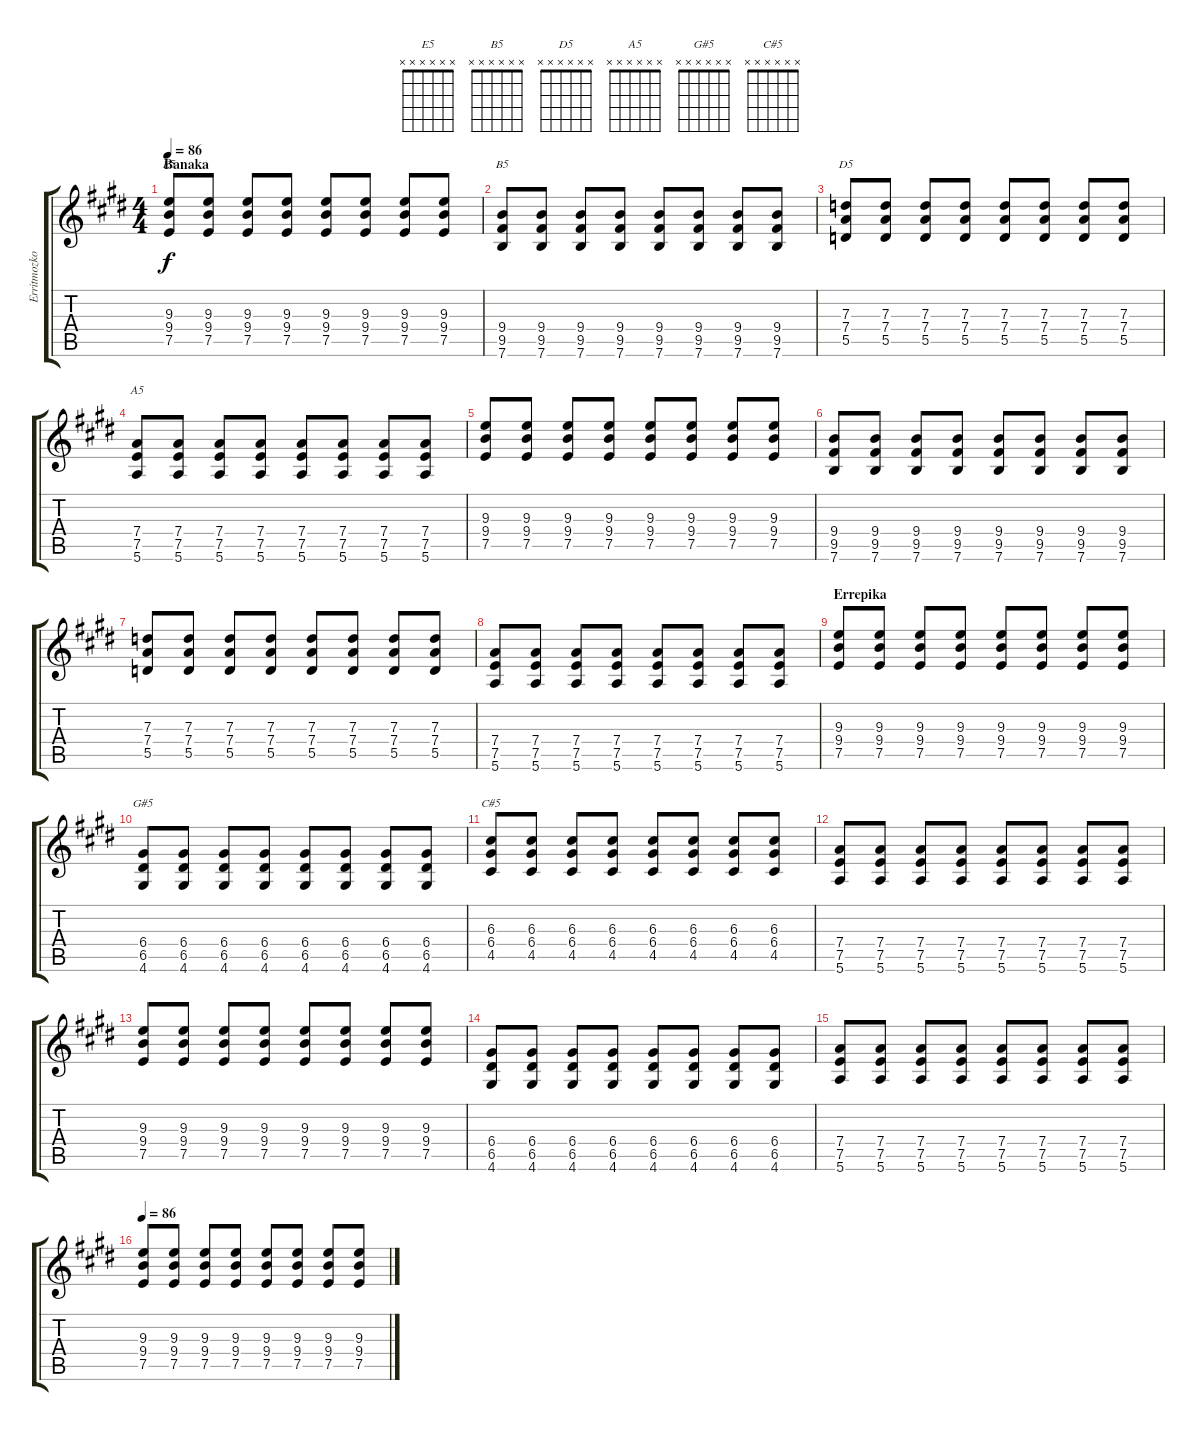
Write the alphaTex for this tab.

\track ("Erritmozko Gitarra 2" "Erritmozko") {instrument distortionguitar}
\staff {score tabs}
\tuning (E4 B3 G3 D3 A2 E2) {hide}
\chord ("E5" x x x x x x)
\chord ("B5" x x x x x x)
\chord ("D5" x x x x x x)
\chord ("A5" x x x x x x)
\chord ("G#5" x x x x x x)
\chord ("C#5" x x x x x x)
\ts (4 4)
\section ("" "Banaka")
\tempo 86
\clef g2
\ks e
(9.3 9.4 7.5).8{ch "E5" dy f} (9.3 9.4 7.5).8 (9.3 9.4 7.5).8 (9.3 9.4 7.5).8 (9.3 9.4 7.5).8 (9.3 9.4 7.5).8 (9.3 9.4 7.5).8 (9.3 9.4 7.5).8 |
(9.4 9.5 7.6).8{ch "B5"} (9.4 9.5 7.6).8 (9.4 9.5 7.6).8 (9.4 9.5 7.6).8 (9.4 9.5 7.6).8 (9.4 9.5 7.6).8 (9.4 9.5 7.6).8 (9.4 9.5 7.6).8 |
(7.3 7.4 5.5).8{ch "D5"} (7.3 7.4 5.5).8 (7.3 7.4 5.5).8 (7.3 7.4 5.5).8 (7.3 7.4 5.5).8 (7.3 7.4 5.5).8 (7.3 7.4 5.5).8 (7.3 7.4 5.5).8 |
(7.4 7.5 5.6).8{ch "A5"} (7.4 7.5 5.6).8 (7.4 7.5 5.6).8 (7.4 7.5 5.6).8 (7.4 7.5 5.6).8 (7.4 7.5 5.6).8 (7.4 7.5 5.6).8 (7.4 7.5 5.6).8 |
(9.3 9.4 7.5).8 (9.3 9.4 7.5).8 (9.3 9.4 7.5).8 (9.3 9.4 7.5).8 (9.3 9.4 7.5).8 (9.3 9.4 7.5).8 (9.3 9.4 7.5).8 (9.3 9.4 7.5).8 |
(9.4 9.5 7.6).8 (9.4 9.5 7.6).8 (9.4 9.5 7.6).8 (9.4 9.5 7.6).8 (9.4 9.5 7.6).8 (9.4 9.5 7.6).8 (9.4 9.5 7.6).8 (9.4 9.5 7.6).8 |
(7.3 7.4 5.5).8 (7.3 7.4 5.5).8 (7.3 7.4 5.5).8 (7.3 7.4 5.5).8 (7.3 7.4 5.5).8 (7.3 7.4 5.5).8 (7.3 7.4 5.5).8 (7.3 7.4 5.5).8 |
(7.4 7.5 5.6).8 (7.4 7.5 5.6).8 (7.4 7.5 5.6).8 (7.4 7.5 5.6).8 (7.4 7.5 5.6).8 (7.4 7.5 5.6).8 (7.4 7.5 5.6).8 (7.4 7.5 5.6).8 |
\section ("" "Errepika")
(9.3 9.4 7.5).8 (9.3 9.4 7.5).8 (9.3 9.4 7.5).8 (9.3 9.4 7.5).8 (9.3 9.4 7.5).8 (9.3 9.4 7.5).8 (9.3 9.4 7.5).8 (9.3 9.4 7.5).8 |
(6.4 6.5 4.6).8{ch "G#5"} (6.4 6.5 4.6).8 (6.4 6.5 4.6).8 (6.4 6.5 4.6).8 (6.4 6.5 4.6).8 (6.4 6.5 4.6).8 (6.4 6.5 4.6).8 (6.4 6.5 4.6).8 |
(6.3 6.4 4.5).8{ch "C#5"} (6.3 6.4 4.5).8 (6.3 6.4 4.5).8 (6.3 6.4 4.5).8 (6.3 6.4 4.5).8 (6.3 6.4 4.5).8 (6.3 6.4 4.5).8 (6.3 6.4 4.5).8 |
(7.4 7.5 5.6).8 (7.4 7.5 5.6).8 (7.4 7.5 5.6).8 (7.4 7.5 5.6).8 (7.4 7.5 5.6).8 (7.4 7.5 5.6).8 (7.4 7.5 5.6).8 (7.4 7.5 5.6).8 |
(9.3 9.4 7.5).8 (9.3 9.4 7.5).8 (9.3 9.4 7.5).8 (9.3 9.4 7.5).8 (9.3 9.4 7.5).8 (9.3 9.4 7.5).8 (9.3 9.4 7.5).8 (9.3 9.4 7.5).8 |
(6.4 6.5 4.6).8 (6.4 6.5 4.6).8 (6.4 6.5 4.6).8 (6.4 6.5 4.6).8 (6.4 6.5 4.6).8 (6.4 6.5 4.6).8 (6.4 6.5 4.6).8 (6.4 6.5 4.6).8 |
(7.4 7.5 5.6).8 (7.4 7.5 5.6).8 (7.4 7.5 5.6).8 (7.4 7.5 5.6).8 (7.4 7.5 5.6).8 (7.4 7.5 5.6).8 (7.4 7.5 5.6).8 (7.4 7.5 5.6).8 |
\tempo 86
(9.3 9.4 7.5).8 (9.3 9.4 7.5).8 (9.3 9.4 7.5).8 (9.3 9.4 7.5).8 (9.3 9.4 7.5).8 (9.3 9.4 7.5).8 (9.3 9.4 7.5).8 (9.3 9.4 7.5).8
